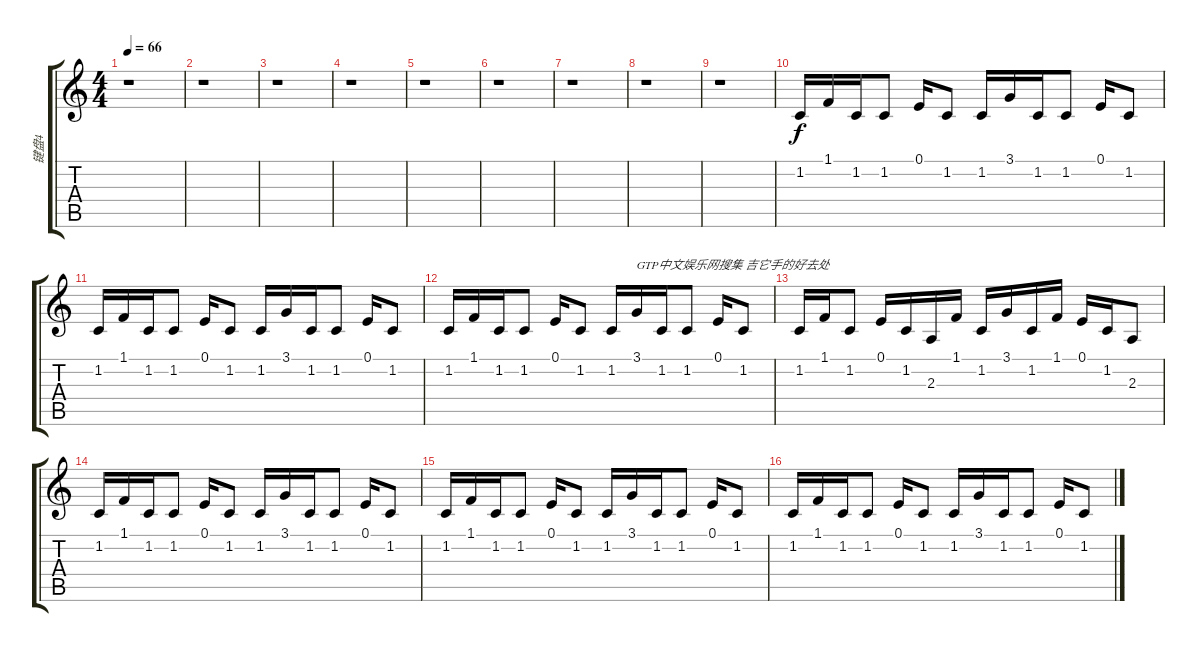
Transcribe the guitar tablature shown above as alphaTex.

\track ("键盘4" "键盘4") {instrument xylophone}
\staff {score tabs}
\tuning (E4 B3 G3 D3 A2 E2) {hide}
\ts (4 4)
\tempo 66
\clef g2
\ks c
r.1{dy f} |
r.1 |
r.1 |
r.1 |
r.1 |
r.1 |
r.1 |
r.1 |
r.1 |
1.2.16 1.1.16 1.2.16 1.2.8 0.1.16 1.2.8 1.2.16 3.1.16 1.2.16 1.2.8 0.1.16 1.2.8 |
1.2.16 1.1.16 1.2.16 1.2.8 0.1.16 1.2.8 1.2.16 3.1.16 1.2.16 1.2.8 0.1.16 1.2.8 |
1.2.16 1.1.16 1.2.16 1.2.8 0.1.16 1.2.8 1.2.16 3.1.16{txt "GTP中文娱乐网搜集 吉它手的好去处"} 1.2.16 1.2.8 0.1.16 1.2.8 |
1.2.16 1.1.16 1.2.8 0.1.16 1.2.16 2.3.16 1.1.16 1.2.16 3.1.16 1.2.16 1.1.16 0.1.16 1.2.16 2.3.8 |
1.2.16 1.1.16 1.2.16 1.2.8 0.1.16 1.2.8 1.2.16 3.1.16 1.2.16 1.2.8 0.1.16 1.2.8 |
1.2.16 1.1.16 1.2.16 1.2.8 0.1.16 1.2.8 1.2.16 3.1.16 1.2.16 1.2.8 0.1.16 1.2.8 |
1.2.16 1.1.16 1.2.16 1.2.8 0.1.16 1.2.8 1.2.16 3.1.16 1.2.16 1.2.8 0.1.16 1.2.8
